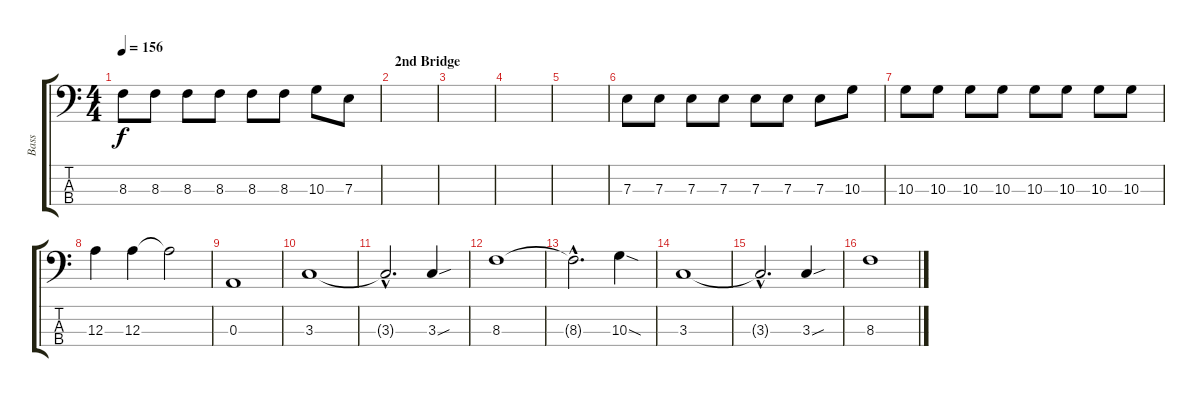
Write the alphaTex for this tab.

\track ("Bass" "Bass") {instrument electricbassfinger}
\staff {score tabs}
\tuning (G2 D2 A1 E1) {hide}
\ts (4 4)
\tempo 156
\clef f4
\ks c
8.3.8{dy f} 8.3.8 8.3.8 8.3.8 8.3.8 8.3.8 10.3.8 7.3.8 |
\section ("" "2nd Bridge")
|
|
|
|
7.3.8 7.3.8 7.3.8 7.3.8 7.3.8 7.3.8 7.3.8 10.3.8 |
10.3.8 10.3.8 10.3.8 10.3.8 10.3.8 10.3.8 10.3.8 10.3.8 |
12.3.4 12.3.4 12.3{t}.2 |
0.3.1 |
3.3.1 |
3.3{hac t}.2{d} 3.3{sou}.4 |
8.3.1 |
8.3{hac t}.2{d} 10.3{sod}.4 |
3.3.1 |
3.3{hac t}.2{d} 3.3{sou}.4 |
8.3.1
